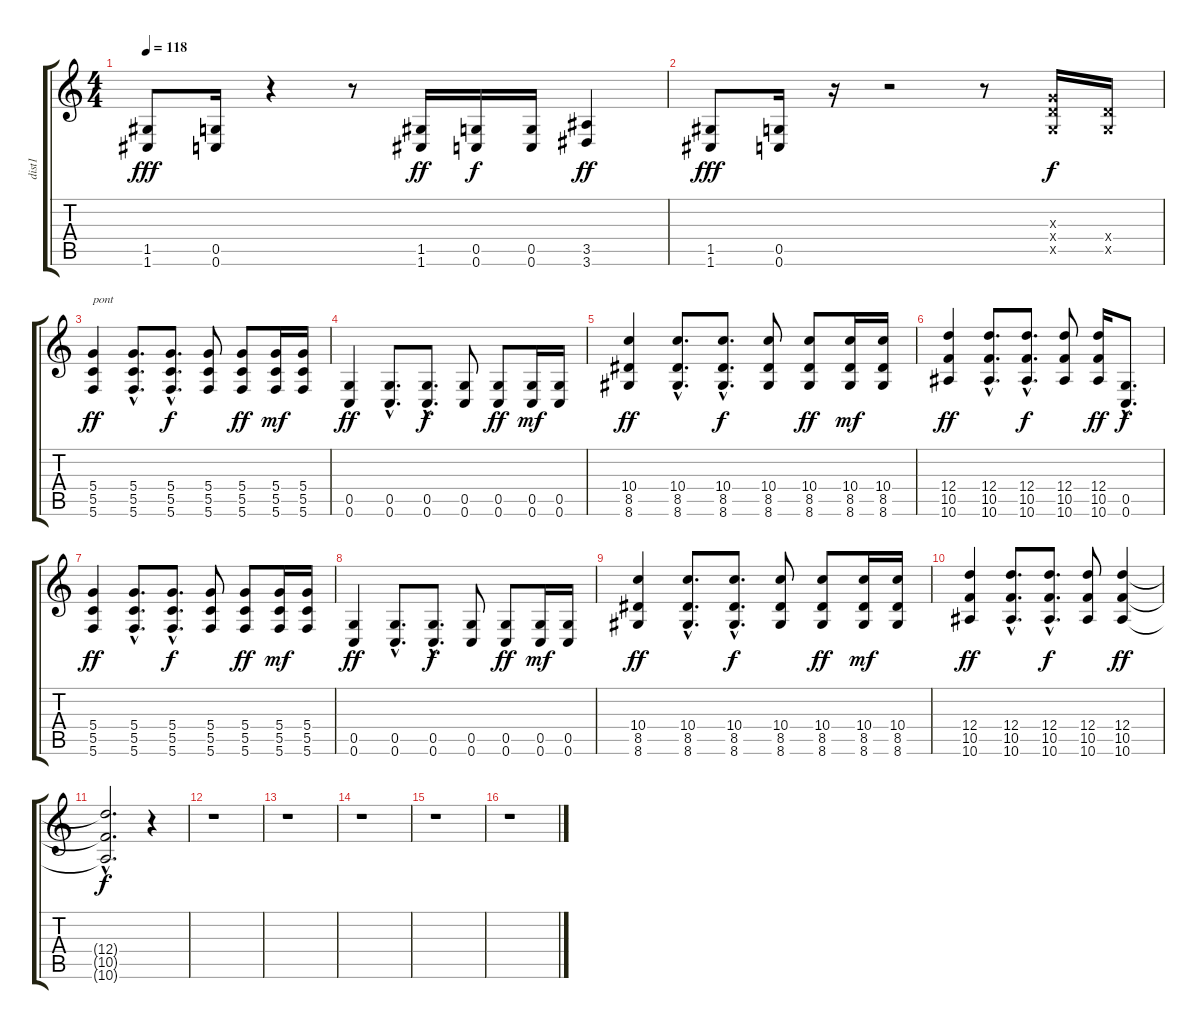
\track ("dist1" "dist1") {instrument distortionguitar}
\staff {score tabs}
\tuning (E4 B3 G3 D3 G2 C2) {hide}
\ts (4 4)
\tempo 118
\clef g2
\ks c
(1.5 1.6).8{dy fff} (0.5 0.6).16 r.4 r.8 (1.5 1.6).16{dy ff} (0.5 0.6).16{dy f} (0.5 0.6).16 (3.5 3.6).4{dy ff} |
(1.5 1.6).8{dy fff} (0.5 0.6).16 r.16 r.2 r.8 (0.3{x} 0.4{x} 0.5{x}).16{dy f} (0.4{x} 0.5{x}).16 |
(5.4 5.5 5.6).4{txt "pont" dy ff} (5.4{hac} 5.5{hac} 5.6{hac}).8{d} (5.4{hac} 5.5{hac} 5.6{hac}).8{d dy f} (5.4 5.5 5.6).8 (5.4 5.5 5.6).8{dy ff} (5.4 5.5 5.6).16{dy mf} (5.4 5.5 5.6).16 |
(0.5 0.6).4{dy ff} (0.5{hac} 0.6{hac}).8{d} (0.5{hac} 0.6{hac}).8{d dy f} (0.5 0.6).8 (0.5 0.6).8{dy ff} (0.5 0.6).16{dy mf} (0.5 0.6).16 |
(10.4 8.5 8.6).4{dy ff} (10.4{hac} 8.5{hac} 8.6{hac}).8{d} (10.4{hac} 8.5{hac} 8.6{hac}).8{d dy f} (10.4 8.5 8.6).8 (10.4 8.5 8.6).8{dy ff} (10.4 8.5 8.6).16{dy mf} (10.4 8.5 8.6).16 |
(12.4 10.5 10.6).4{dy ff} (12.4{hac} 10.5{hac} 10.6{hac}).8{d} (12.4{hac} 10.5{hac} 10.6{hac}).8{d dy f} (12.4 10.5 10.6).8 (12.4 10.5 10.6).16{dy ff} (0.5{hac} 0.6{hac}).8{d dy f} |
(5.4 5.5 5.6).4{dy ff} (5.4{hac} 5.5{hac} 5.6{hac}).8{d} (5.4{hac} 5.5{hac} 5.6{hac}).8{d dy f} (5.4 5.5 5.6).8 (5.4 5.5 5.6).8{dy ff} (5.4 5.5 5.6).16{dy mf} (5.4 5.5 5.6).16 |
(0.5 0.6).4{dy ff} (0.5{hac} 0.6{hac}).8{d} (0.5{hac} 0.6{hac}).8{d dy f} (0.5 0.6).8 (0.5 0.6).8{dy ff} (0.5 0.6).16{dy mf} (0.5 0.6).16 |
(10.4 8.5 8.6).4{dy ff} (10.4{hac} 8.5{hac} 8.6{hac}).8{d} (10.4{hac} 8.5{hac} 8.6{hac}).8{d dy f} (10.4 8.5 8.6).8 (10.4 8.5 8.6).8{dy ff} (10.4 8.5 8.6).16{dy mf} (10.4 8.5 8.6).16 |
(12.4 10.5 10.6).4{dy ff} (12.4{hac} 10.5{hac} 10.6{hac}).8{d} (12.4{hac} 10.5{hac} 10.6{hac}).8{d dy f} (12.4 10.5 10.6).8 (12.4 10.5 10.6).4{dy ff} |
(12.4{hac t} 10.5{hac t} 10.6{hac t}).2{d dy f} r.4 |
r.1 |
r.1 |
r.1 |
r.1 |
r.1
